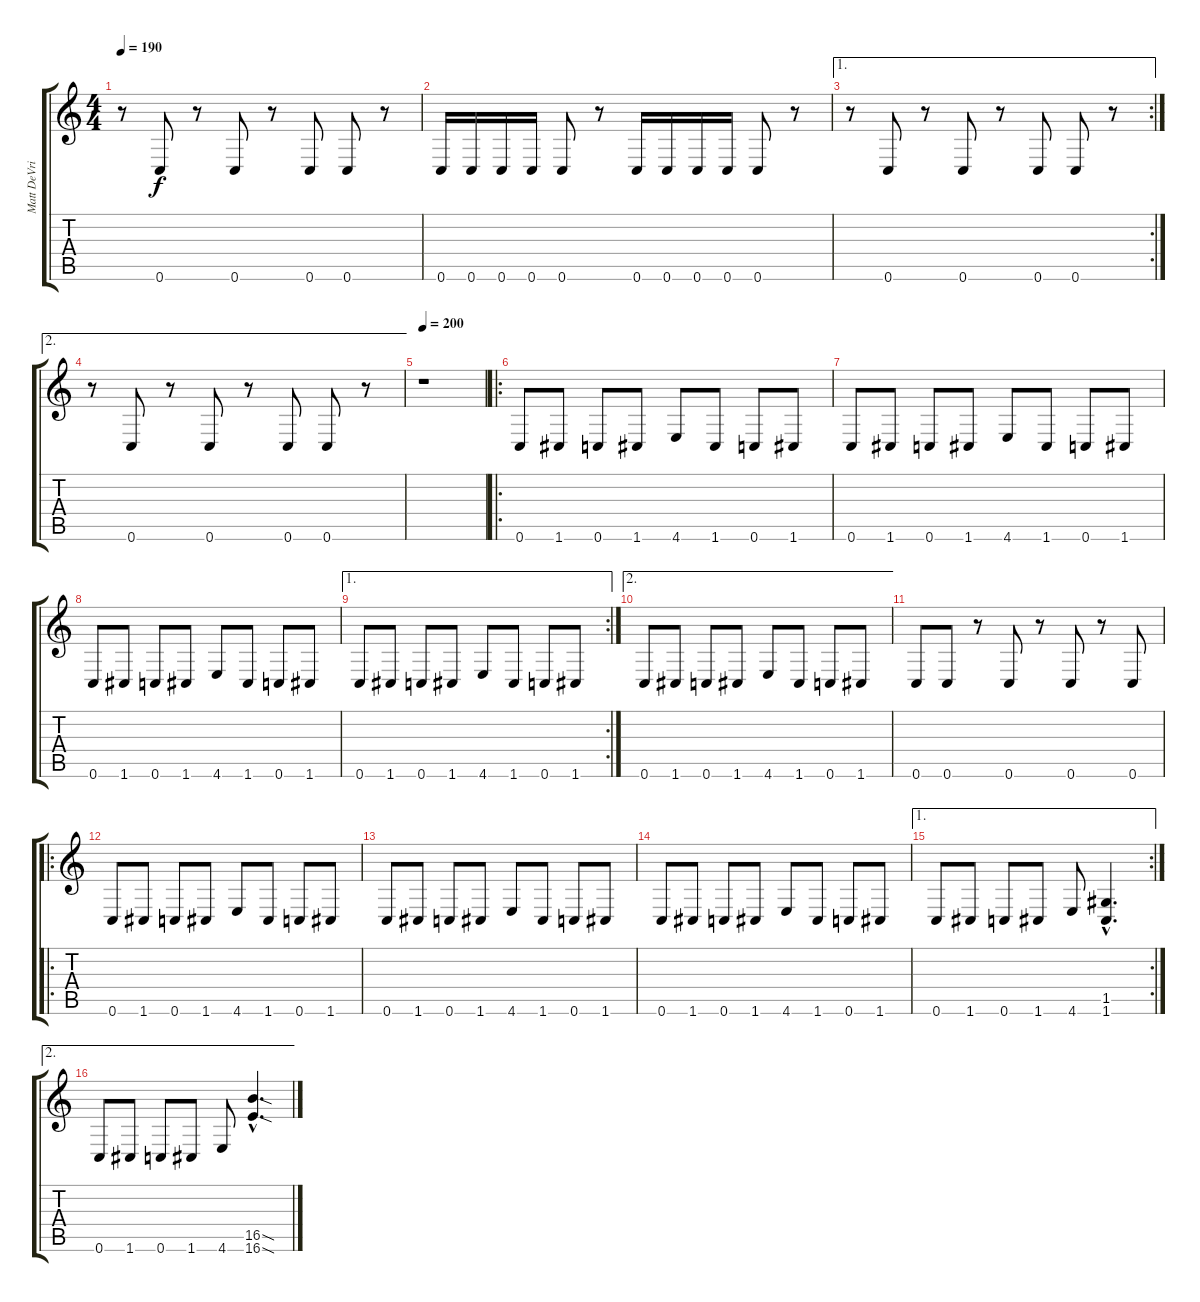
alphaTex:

\track ("Matt DeVries" "Matt DeVri") {instrument distortionguitar}
\staff {score tabs}
\tuning (D4 A3 F3 C3 G2 C2) {hide}
\ts (4 4)
\tempo 190
\clef g2
\ks c
r.8{dy f} 0.6.8 r.8 0.6.8 r.8 0.6.8 0.6.8 r.8 |
0.6.16 0.6.16 0.6.16 0.6.16 0.6.8 r.8 0.6.16 0.6.16 0.6.16 0.6.16 0.6.8 r.8 |
\ae 1
\rc 2
r.8 0.6.8 r.8 0.6.8 r.8 0.6.8 0.6.8 r.8 |
\ae 2
r.8 0.6.8 r.8 0.6.8 r.8 0.6.8 0.6.8 r.8 |
\tempo 200
r.1 |
\ro
0.6.8 1.6.8 0.6.8 1.6.8 4.6.8 1.6.8 0.6.8 1.6.8 |
0.6.8 1.6.8 0.6.8 1.6.8 4.6.8 1.6.8 0.6.8 1.6.8 |
0.6.8 1.6.8 0.6.8 1.6.8 4.6.8 1.6.8 0.6.8 1.6.8 |
\ae 1
\rc 2
0.6.8 1.6.8 0.6.8 1.6.8 4.6.8 1.6.8 0.6.8 1.6.8 |
\ae 2
0.6.8 1.6.8 0.6.8 1.6.8 4.6.8 1.6.8 0.6.8 1.6.8 |
0.6.8 0.6.8 r.8 0.6.8 r.8 0.6.8 r.8 0.6.8 |
\ro
0.6.8 1.6.8 0.6.8 1.6.8 4.6.8 1.6.8 0.6.8 1.6.8 |
0.6.8 1.6.8 0.6.8 1.6.8 4.6.8 1.6.8 0.6.8 1.6.8 |
0.6.8 1.6.8 0.6.8 1.6.8 4.6.8 1.6.8 0.6.8 1.6.8 |
\ae 1
\rc 2
0.6.8 1.6.8 0.6.8 1.6.8 4.6.8 (1.5{hac} 1.6{hac}).4{d} |
\ae 2
0.6.8 1.6.8 0.6.8 1.6.8 4.6.8 (16.5{sod hac} 16.6{sod hac}).4{d}
